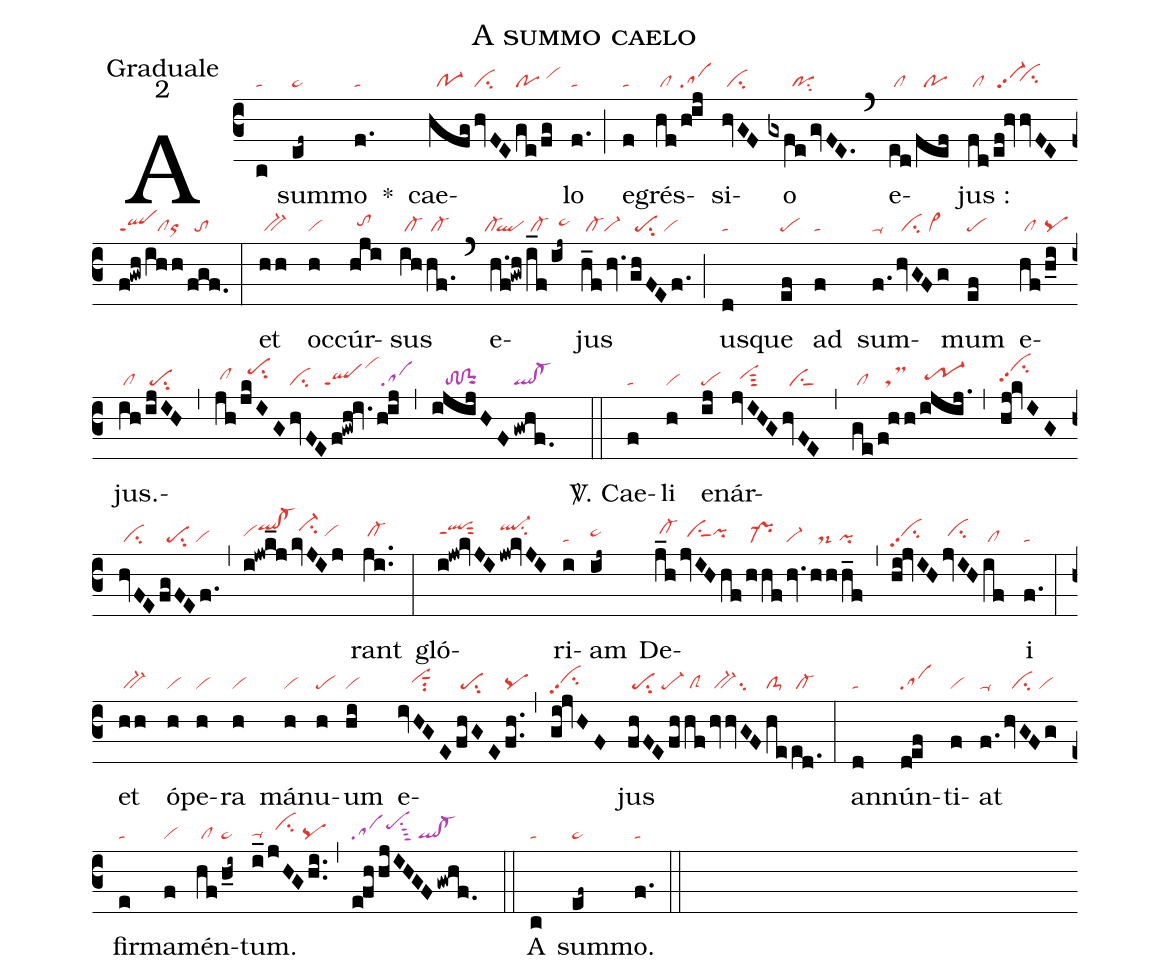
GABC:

name:A summo caelo;
office-part:Graduale;
mode:2;
nabc-lines:1;
%%
(c3) A(c|ta) sum(ef~|pe~)mo(f.|ta) *() cae(hfg|//po-1|hvFE|ci|/ge/fg|po/vihi)lo(f.|ta) (;)
e(f|ta)grés(hf|/cl|/h!ij|sa)si(hvGF|/ci)o(gxfe/gvFE.|//////posu2) (`) e(ed|/cl|/fef|//po)jus :(fd|/cl|/ef!hv|/vi-pp2|hvFE|cihh|//f!gwh|qlppt1|/ihh|///clor|/fgf.|//to) (:)
et(hh|/bv-) oc(h|vi)cúr(hji|//tohh)sus(ih|/cl-|/hf.|/cl-) (`)
e(h.f!gwh|`cl-``ql|/i_f|/cl-|/ij~|//pe~hh)jus(h_fhv.|/cl-vi-|ghFEf.|/pesu2/vi) (;)
us(d|ta)que(ef|pe) ad(f|ta) sum(f.|ta-|hvGFg|/ci/vi>)mum(ef|pe) e(hf|/cl|/h_i|pq)jus.(ih|/cl|/ijIH|/pesu2)(,)
(jh|/clhh|/jkIG|//pehjsu2|hvFE|ci|/f!gwh!iv.[nv:\definecolor{gregoriocolor}{RGB}{180,57,179}]|``qlppt1vihl|/h!ij|/sa)(,)(ijijHF|///to!ciG|/gwhf.[nv:\definecolor{gregoriocolor}{RGB}{229,53,44}] |ql!cl-) (::)

<sp>V/</sp>. Cae(f|ta)li(h|vi) e(ij|pe)nár(jvIHG|//vihhsut3|hvFE|//ciS)(,)(ge|/cl|/f!hh|//tsM|/ijij.|/tr-1hh)(,)(hj!kvIG|vihkpp2su2|hvFE|/ci|fgFEf.|//pesu2/vi)(,)(i!jw!k_!j|vihhqlhj!cl-hj|/kvJIj|//ci-hj/vihh)rant(ji..|/cl-hh) (:)
gló(i!jw!kvJI|qlhjppt1sut2|jw!kvJI|ql-hjsu2)ri(i|ta)am(ij~|pe~hh) De(j_h|/cl-hi|/jvIHhf|//ciShhpihh|/hhf|/pr-|/hv.|vi-|hhh_f|//ds-/pi)(,)(hi!jvIH|vihhpp2su2|jvIH|/cihh|if|/cl)i(f.|ta) (:)
et(hh|/bv-) ó(h|vi)pe(h|vi)ra(h|vi) má(h|vi)nu(h|pe)um(hi|vi) e(ivHGE|///vihhsut1su2|fhGE|/pesu2|fh..|pq)(,)(gi!jvHF|vihhpp2su2)jus(fhFEfh|/pesu2/pe-|/hf|/clS|!hvhvGF|/bv-su2|he|clS-|/ed.|/cl-) (:)
an(d|ta)nún(d!ef|sa)ti(f|vi)at(f.|ta-|hvGFg|//ci/vi) fir(e|ta)ma(f|vi)mén(hf|/cl|/h_i~|pe~)tum.(i_|ta-hg|jHGhi..[nv:\definecolor{gregoriocolor}{RGB}{180,57,179}]|//cihi/pq) (,) (e!fh/hjIHGFgwhf.[nv:\definecolor{gregoriocolor}{RGB}{229,53,44}] |sapehisu1sut3/ql!cl-) (::)

A(c|ta) sum(ef~|pe~)mo.(f.|ta) (::)
